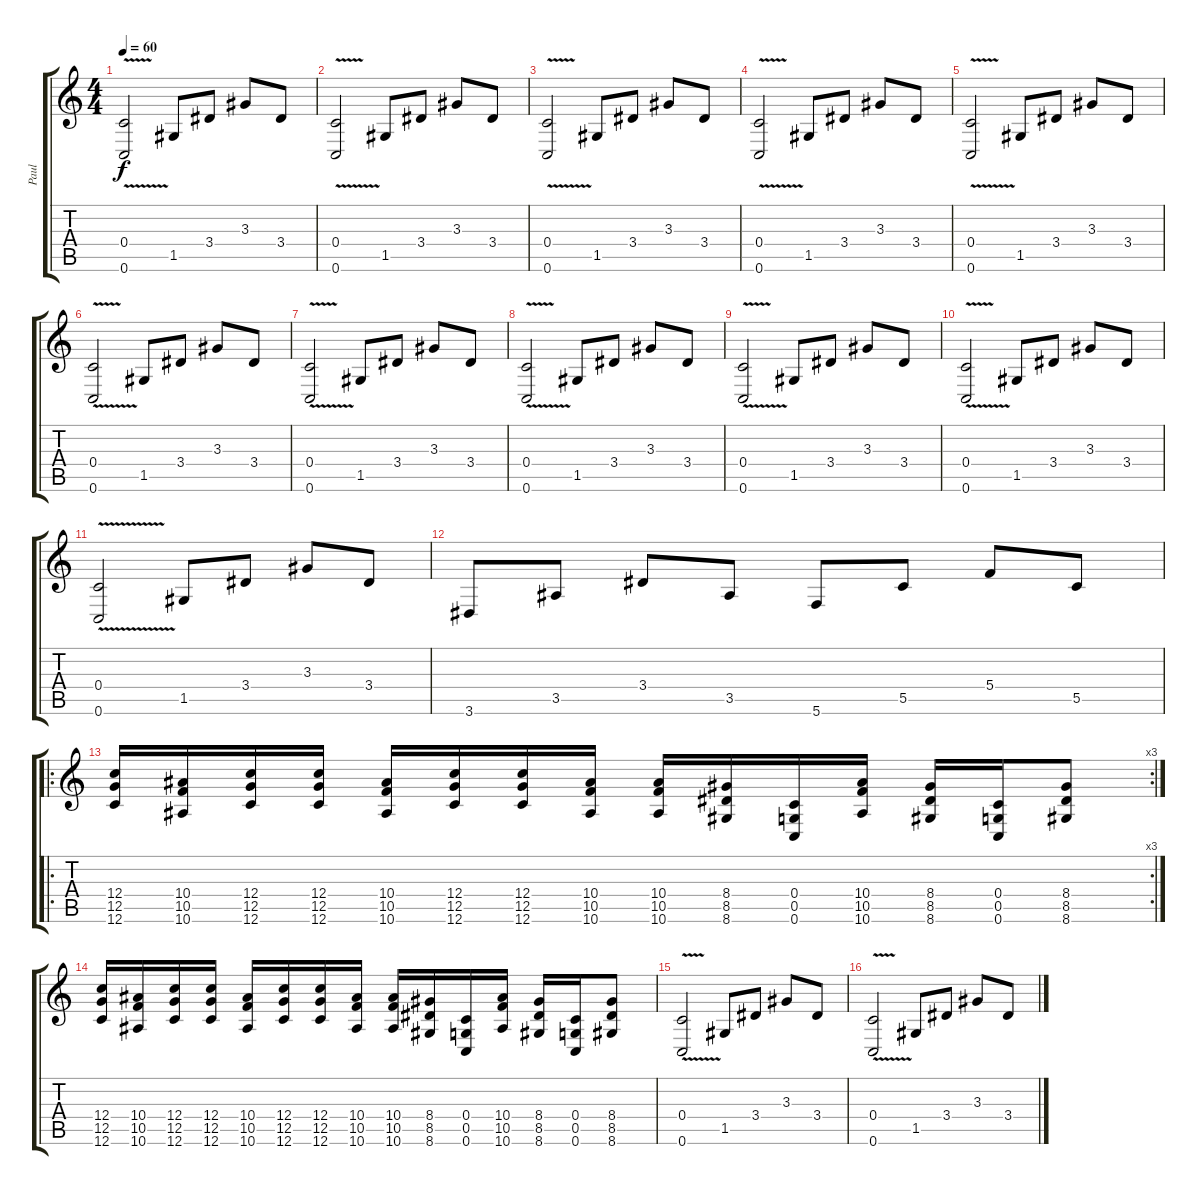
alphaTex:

\track ("Paul" "Paul") {instrument acousticguitarnylon}
\staff {score tabs}
\tuning (D4 A3 F3 C3 G2 C2) {hide}
\ts (4 4)
\tempo 60
\clef g2
\ks c
(0.4{v} 0.6{v}).2{dy f instrument acousticguitarnylon} 1.5.8 3.4.8 3.3.8 3.4.8 |
(0.4{v} 0.6{v}).2 1.5.8 3.4.8 3.3.8 3.4.8 |
(0.4{v} 0.6{v}).2 1.5.8 3.4.8 3.3.8 3.4.8 |
(0.4{v} 0.6{v}).2 1.5.8 3.4.8 3.3.8 3.4.8 |
(0.4{v} 0.6{v}).2 1.5.8 3.4.8 3.3.8 3.4.8 |
(0.4{v} 0.6{v}).2 1.5.8 3.4.8 3.3.8 3.4.8 |
(0.4{v} 0.6{v}).2 1.5.8 3.4.8 3.3.8 3.4.8 |
(0.4{v} 0.6{v}).2 1.5.8 3.4.8 3.3.8 3.4.8 |
(0.4{v} 0.6{v}).2 1.5.8 3.4.8 3.3.8 3.4.8 |
(0.4{v} 0.6{v}).2 1.5.8 3.4.8 3.3.8 3.4.8 |
(0.4{v} 0.6{v}).2 1.5.8 3.4.8 3.3.8 3.4.8 |
3.6.8 3.5.8 3.4.8 3.5.8 5.6.8 5.5.8 5.4.8 5.5.8 |
\ro
\rc 3
(12.4 12.5 12.6).16{instrument distortionguitar} (10.4 10.5 10.6).16 (12.4 12.5 12.6).16 (12.4 12.5 12.6).16 (10.4 10.5 10.6).16 (12.4 12.5 12.6).16 (12.4 12.5 12.6).16 (10.4 10.5 10.6).16 (10.4 10.5 10.6).16 (8.4 8.5 8.6).16 (0.4 0.5 0.6).16 (10.4 10.5 10.6).16 (8.4 8.5 8.6).16 (0.4 0.5 0.6).16 (8.4 8.5 8.6).8 |
(12.4 12.5 12.6).16{instrument distortionguitar} (10.4 10.5 10.6).16 (12.4 12.5 12.6).16 (12.4 12.5 12.6).16 (10.4 10.5 10.6).16 (12.4 12.5 12.6).16 (12.4 12.5 12.6).16 (10.4 10.5 10.6).16 (10.4 10.5 10.6).16 (8.4 8.5 8.6).16 (0.4 0.5 0.6).16 (10.4 10.5 10.6).16 (8.4 8.5 8.6).16 (0.4 0.5 0.6).16 (8.4 8.5 8.6).8 |
(0.4{v} 0.6{v}).2{instrument acousticguitarnylon} 1.5.8 3.4.8 3.3.8 3.4.8 |
(0.4{v} 0.6{v}).2 1.5.8 3.4.8 3.3.8 3.4.8
